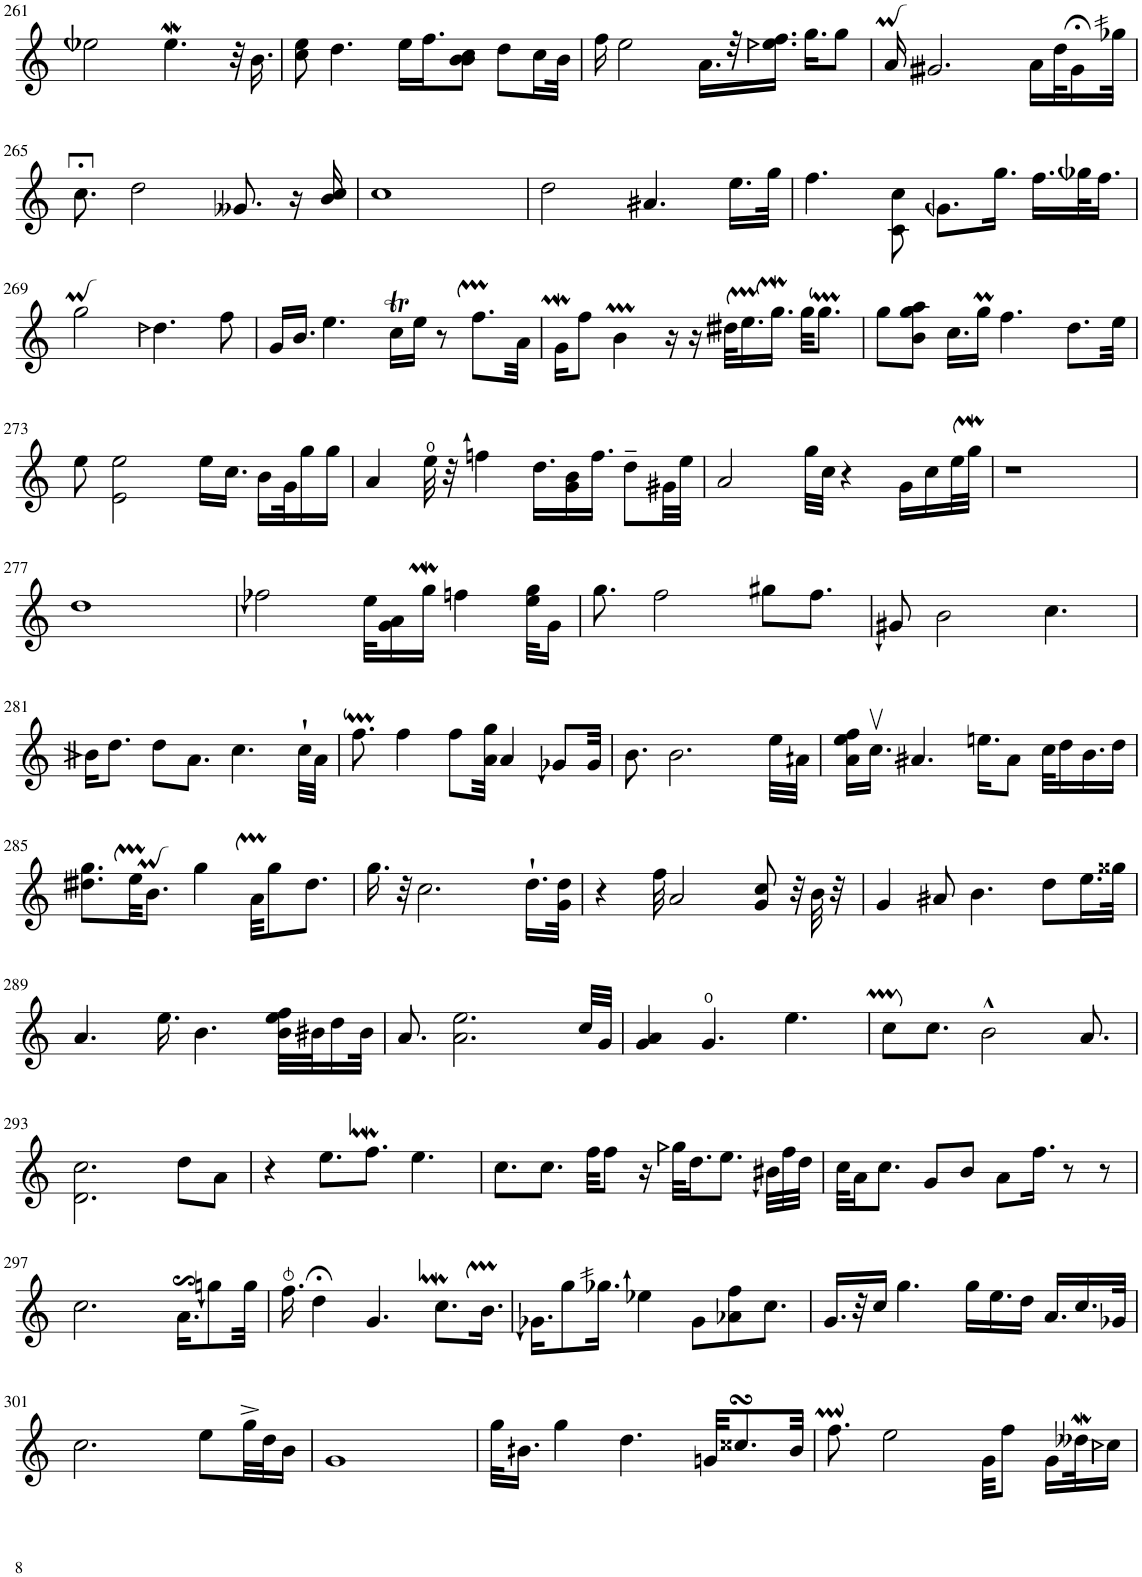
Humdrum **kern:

**kern
*part1
*staff1
*I"Piano
*I'Pno
!!LO:PB:g=z
*clefG2
*k[]
*M4/4
=261
2een\
4.eeW\
32r
16.b\
=262
8cc\ 8ee\
4.dd\
16ee\LL
16.ff\J
8b\ 8b\ 8cc\J
8dd\L
16cc\L
32b\JJk
=263
16ff\
2ee\
16.a\LL
32r
16.een\ 16.ff\JJ
16.gg\KL
8gg\J
=264
16a/
2.gn/
16a\LL
32dd\K
16g;<\
32ggn\JJk
!!LO:LB:g=z
=265
8.cc;<\
2dd\
8.g--X/
16r
16b/ 16cc/
=266
1cc
=267
2dd\
4.an/
16.ee\LL
32gg\JJk
=268
4.ff\
8c\ 8cc\
8.gn\L
16.gg\Jk
16.ff\LL
32ggn\K
16.ff\JJ
!!LO:LB:g=z
=269
2gg\
4.ddn\
8ff\
=270
16g/LL
16.b/JJ
4.ee\
16ccT\LL
16ee\JJ
8r
8.ffM\L
32a\Jkk
=271
16gW\KL
8ff\J
4bm\
16r
16r
32ddn\KLL
16.eem\
16.ggW\JJ
32gg\KKL
8.ggM\J
=272
8gg\L
8b\ 8gg\ 8aa\J
16.cc\LL
16ggM\JJ
4.ff\
8.dd\L
32ee\Jkk
!!LO:LB:g=z
=273
8ee\
2e\ 2ee\
16ee\LL
16.cc\JJ
16b\LL
32g\K
16gg\
16gg\JJ
=274
4a/
32ee\
32r
4ffn\
16.dd\LL
16g\ 16b\
16.ff\JJ
8dd~\L
32gn\LL
32ee\JJJ
=275
2a/
32gg\LLL
32cc\JJJ
4r
16g\LL
16cc\
32ee\L
32ggW\JJJ
=276
1r
!!LO:LB:g=z
=277
1dd
=278
2ffn\
32ee\KLL
16g\ 16a\
16ggW\JJ
4ffn\
32ee\ 32gg\KLL
16g\JJ
=279
8.gg\
2ff\
8gg#X\L
8.ff\J
=280
8gn/
2b\
4.cc\
!!LO:LB:g=z
=281
16bn\KL
8.dd\J
8dd\L
8.a\J
4.cc\
32cc`\LLL
32a\JJJ
=282
8.ffM\
4ff\
8ff\L
32a\ 32gg\Jkk
4a/
8gn/L
32g/Jkk
=283
8.b\
2.b\
32ee\LLL
32an\JJJ
=284
16a\ 16ee\ 16ff\LL
16.ccv\JJ
4.an/
16.een\KL
8a\J
32cc\KLL
16dd\
16.b\
16dd\JJ
!!LO:LB:g=z
=285
8.ddn\ 8.gg\L
32eem\KK
8.b\J
4gg\
32aM\KKL
8gg\
8.dd\J
=286
16.gg\
32r
2.cc\
16.dd`\LL
32g\ 32dd\JJk
=287
4r
32ff\
2a/
8g/ 8cc/
32r
32b\
32r
=288
4g/
8an/
4.b\
8dd\L
16.ee\L
32gg##X\JJk
!!LO:LB:g=z
=289
4.a/
16.ee\
4.b\
32b\ 32ee\ 32ff\LLL
32bn\J
16dd\
32b\JJk
=290
8.a/
2.a\ 2.ee\
32cc/LLL
32g/JJJ
=291
4g/ 4a/
4.g/
4.ee\
=292
8ccM\L
8.cc\J
2b^^\
8.a/
!!LO:LB:g=z
=293
2.d\ 2.cc\
8dd\L
8a\J
=294
4r
8.ee\L
8.ffw\J
4.ee\
=295
8.cc\L
8.cc\J
32ff\KKL
8ff\J
16r
32ggn\KLL
16.dd\J
8.ee\J
32bn\LLL
32ff\
32dd\JJJ
=296
32cc\KLL
16a\J
8.cc\J
8g/L
8b/J
8a\L
16.ff\Jk
8r
8r
!!LO:LB:g=z
=297
2.cc\
16.as$SS\KL
8ggn\
32gg\Jkk
=298
16.ff\
4dd;<\
4.g/
8.ccw\L
16.bm\Jk
=299
16.gn\KL
8gg\
16.ggn\Jk
4een\
8g\L
8a-X\ 8ff\
8.cc\J
=300
16.g/LL
32r
16cc/JJ
4.gg\
16gg\LL
16.ee\
16dd\JJ
16.a/LL
16.cc/
32g-X/JJk
!!LO:LB:g=z
=301
2.cc\
8ee\L
32gg^\LL
32dd\J
16b\JJ
=302
1g
=303
32gg\KLL
16.bn\JJ
4gg\
4.dd\
32gn/KKL
8.cc##XsSsS/
32b/Jkk
=304
8.ffM\
2ee\
32g\KKL
8ff\J
16g\LL
32dd--Xt\K
16ccn\JJ
=
*-
